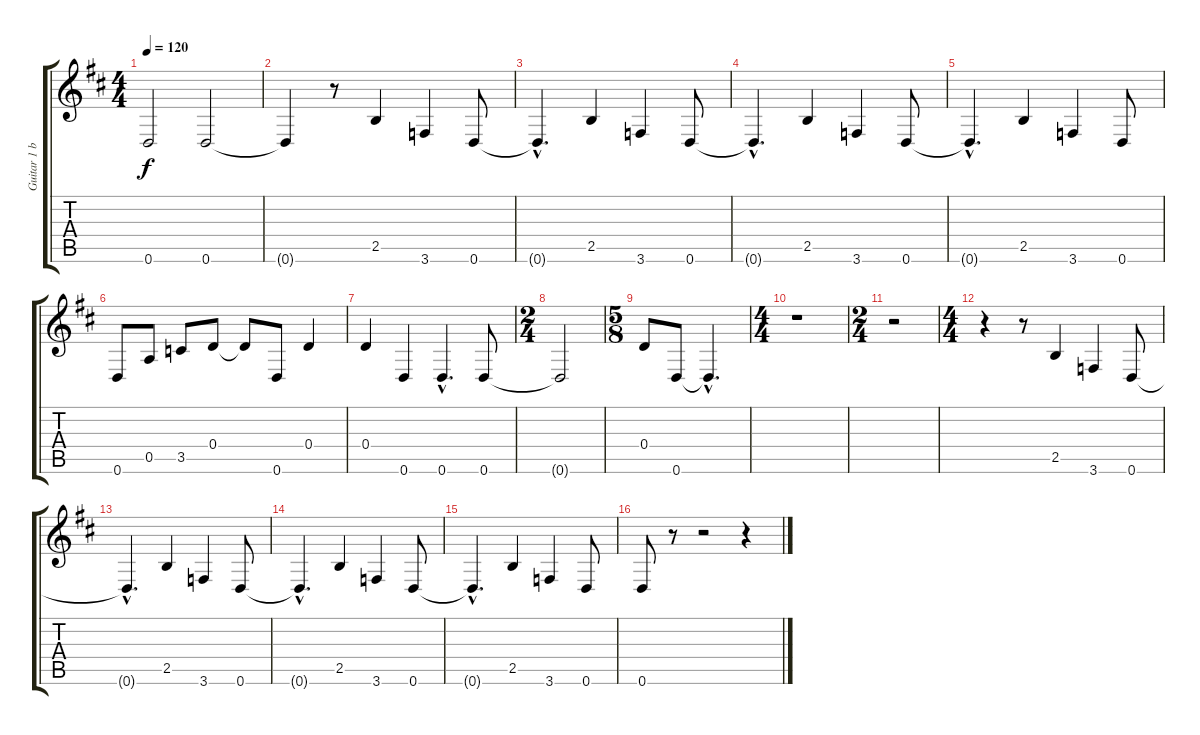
\track ("Guitar 1 bass" "Guitar 1 b") {instrument acousticguitarsteel}
\staff {score tabs}
\tuning (D4 A3 G3 D3 A2 D2) {hide}
\ts (4 4)
\tempo 120
\clef g2
\ks d
0.6{t}.2{dy f} 0.6.2 |
0.6{t}.4 r.8 2.5.4 3.6.4 0.6.8 |
0.6{hac t}.4{d} 2.5.4 3.6.4 0.6.8 |
0.6{hac t}.4{d} 2.5.4 3.6.4 0.6.8 |
0.6{hac t}.4{d} 2.5.4 3.6.4 0.6.8 |
0.6.8 0.5.8 3.5.8 0.4.8 0.4{t}.8 0.6.8 0.4.4 |
0.4.4 0.6.4 0.6{hac}.4{d} 0.6.8 |
\ts (2 4)
0.6{t}.2 |
\ts (5 8)
0.4.8 0.6.8 0.6{hac t}.4{d} |
\ts (4 4)
r.1 |
\ts (2 4)
r.2 |
\ts (4 4)
r.4 r.8 2.5.4 3.6.4 0.6.8 |
0.6{hac t}.4{d} 2.5.4 3.6.4 0.6.8 |
0.6{hac t}.4{d} 2.5.4 3.6.4 0.6.8 |
0.6{hac t}.4{d} 2.5.4 3.6.4 0.6.8 |
0.6.8 r.8 r.2 r.4
